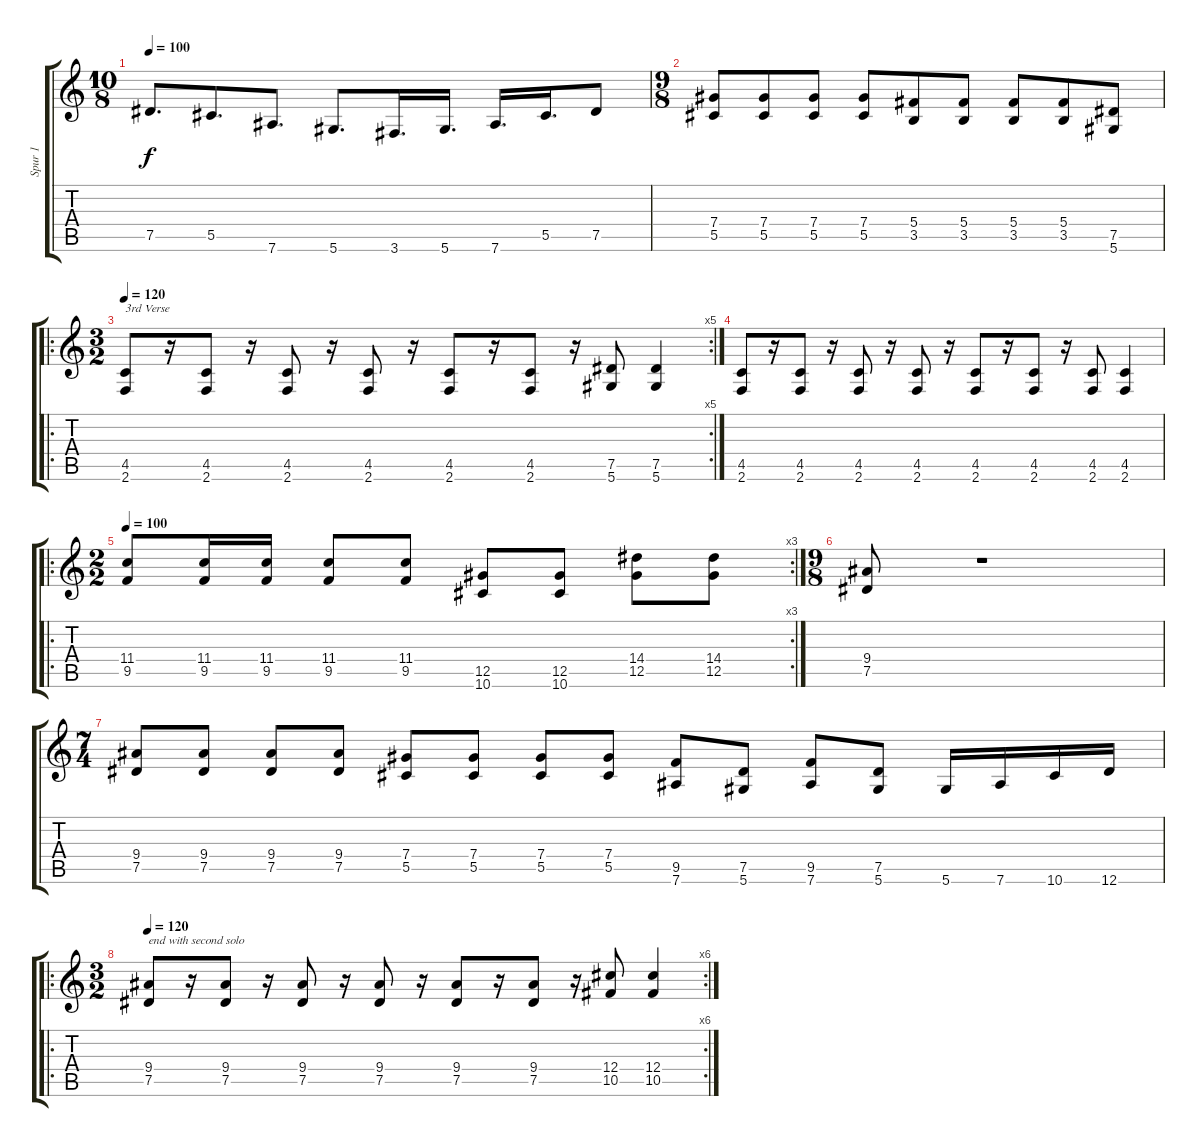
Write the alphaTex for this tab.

\track ("Spur 1" "Spur 1") {instrument distortionguitar}
\staff {score tabs}
\tuning (Eb4 Bb3 Gb3 Db3 Ab2 Eb2) {hide}
\ts (10 8)
\tempo 100
\clef g2
\ks c
7.5.8{d dy f} 5.5.8{d} 7.6.8{d} 5.6.8{d} 3.6.16{d} 5.6.16{d} 7.6.16{d} 5.5.16{d} 7.5.8 |
\ts (9 8)
(7.4 5.5).8 (7.4 5.5).8 (7.4 5.5).8 (7.4 5.5).8 (5.4 3.5).8 (5.4 3.5).8 (5.4 3.5).8 (5.4 3.5).8 (7.5 5.6).8 |
\ro
\rc 5
\ts (3 2)
\tempo 120
(4.5 2.6).8{txt "3rd Verse"} r.16 (4.5 2.6).8 r.16 (4.5 2.6).8 r.16 (4.5 2.6).8 r.16 (4.5 2.6).8 r.16 (4.5 2.6).8 r.16 (7.5 5.6).8 (7.5 5.6).4 |
(4.5 2.6).8 r.16 (4.5 2.6).8 r.16 (4.5 2.6).8 r.16 (4.5 2.6).8 r.16 (4.5 2.6).8 r.16 (4.5 2.6).8 r.16 (4.5 2.6).8 (4.5 2.6).4 |
\ro
\rc 3
\ts (2 2)
\tempo 100
(11.4 9.5).8 (11.4 9.5).16 (11.4 9.5).16 (11.4 9.5).8 (11.4 9.5).8 (12.5 10.6).8 (12.5 10.6).8 (14.4 12.5).8 (14.4 12.5).8 |
\ts (9 8)
(9.4 7.5).8 r.1 |
\ts (7 4)
(9.4 7.5).8 (9.4 7.5).8 (9.4 7.5).8 (9.4 7.5).8 (7.4 5.5).8 (7.4 5.5).8 (7.4 5.5).8 (7.4 5.5).8 (9.5 7.6).8 (7.5 5.6).8 (9.5 7.6).8 (7.5 5.6).8 5.6.16 7.6.16 10.6.16 12.6.16 |
\ro
\rc 6
\ts (3 2)
\tempo 120
(9.4 7.5).8{txt "end with second solo"} r.16 (9.4 7.5).8 r.16 (9.4 7.5).8 r.16 (9.4 7.5).8 r.16 (9.4 7.5).8 r.16 (9.4 7.5).8 r.16 (12.4 10.5).8 (12.4 10.5).4
